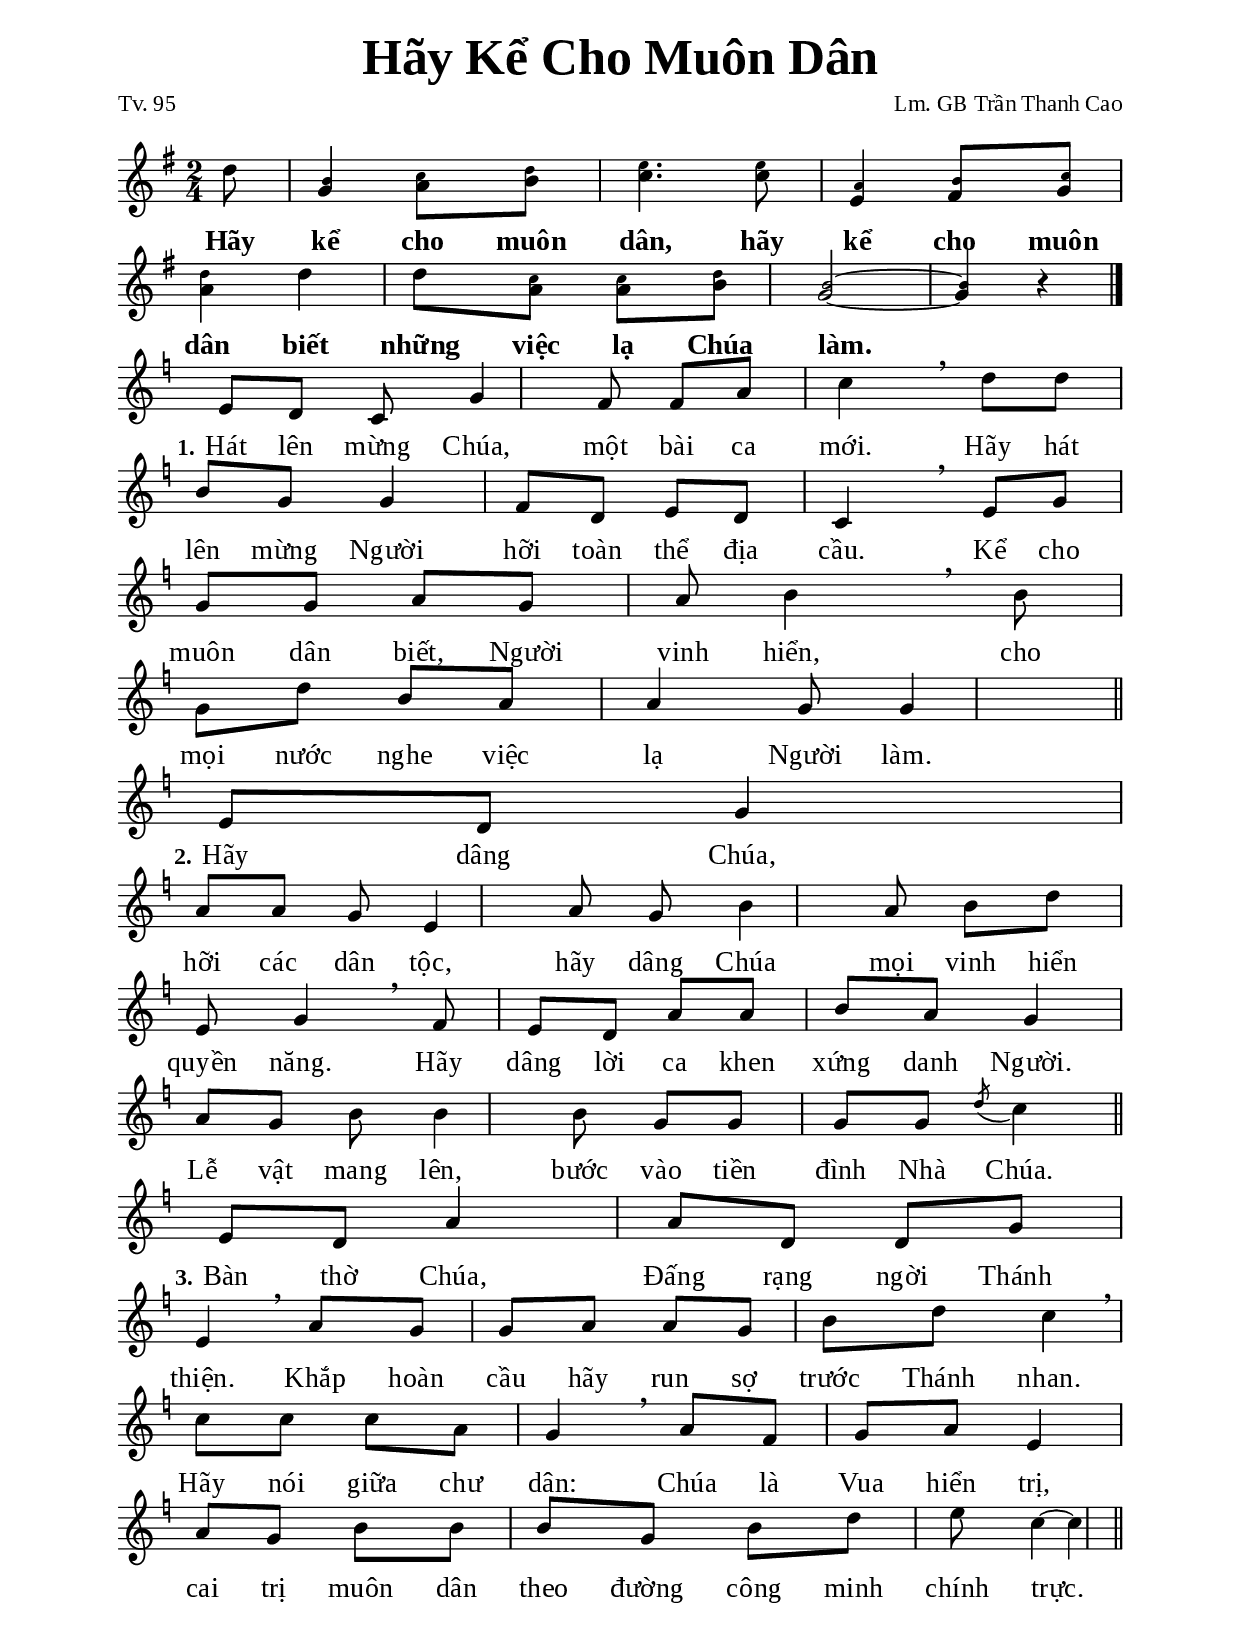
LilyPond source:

% Cài đặt chung
\version "2.22.1"
\include "english.ly"

\header {
  title = \markup { \fontsize #3 "Hãy Kể Cho Muôn Dân" }
  poet = "Tv. 95"
  composer = "Lm. GB Trần Thanh Cao"
  arranger = " "
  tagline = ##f
}

% Nhạc điệp khúc
nhacDiepKhucSop = \relative c'' {
  \partial 8 d8 |
  g,4 a8 b |
  c4. c8 |
  e,4 fs8 g |
  a4 d |
  d8 a a b |
  g2 ~ |
  g4 r \bar "|."
}

nhacDiepKhucBas = \relative c'' {
  \skip 8
  b4 c8 d |
  e4. e8 |
  a,4 b8 c |
  d4 d |
  d8 c c d |
  b2 ~ |
  b4 r
}

% Nhạc phiên khúc
nhacPhienKhucMot = \relative c' {
  e8 d c g'4 f8 f a c4 \breathe
  d8 d b g g4 f8 d e d c4 \breathe
  e8 g g g a g a b4 \breathe
  b8 g d' b a a4 g8 g4 \bar "||"
}

nhacPhienKhucHai = \relative c' {
  e8 d g4 a8 a g e4 a8 g b4 a8 b d e, g4 \breathe
  f8 e d a' a b a g4
  a8 g b b4 b8 g g g g \acciaccatura d' c4 \bar "||"
}

nhacPhienKhucBa = \relative c' {
  e8 d a'4 a8 d, d g e4 \breathe
  a8 g g a a g b d c4 \breathe
  c8 c c a g4 \breathe
  a8 f g a e4 a8 g b b b g b d e c4 ~ c \bar "||"
}

% Lời điệp khúc
loiDiepKhuc = \lyricmode {
  Hãy kể cho muôn dân,
  hãy kể cho muôn dân biết những việc lạ Chúa làm.
}

% Lời phiên khúc
loiPhienKhucMot = \lyricmode {
  \set stanza = #"1."
  Hát lên mừng Chúa, một bài ca mới.
  Hãy hát lên mừng Người hỡi toàn thể địa cầu.
  Kể cho muôn dân biết, Người vinh hiển,
  cho mọi nước nghe việc lạ Người làm.
}

loiPhienKhucHai = \lyricmode {
  \set stanza = #"2."
  Hãy dâng Chúa, hỡi các dân tộc,
  hãy dâng Chúa mọi vinh hiển quyền năng.
  Hãy dâng lời ca khen xứng danh Người.
  Lễ vật mang lên, bước vào tiền đình Nhà Chúa.
}

loiPhienKhucBa = \lyricmode {
  \set stanza = #"3."
  Bàn thờ Chúa, Đấng rạng ngời Thánh thiện.
  Khắp hoàn cầu hãy run sợ trước Thánh nhan.
  Hãy nói giữa chư dân:
  Chúa là Vua hiển trị,
  cai trị muôn dân theo đường công minh chính trực.
}


% Dàn trang
\paper {
  #(set-paper-size "a4")
  top-margin = 15\mm
  bottom-margin = 15\mm
  left-margin = 20\mm
  right-margin = 20\mm
  indent = #0
  #(define fonts
    (make-pango-font-tree
      "Liberation Serif"
      "Liberation Serif"
      "Liberation Serif"
      (/ 20 20)))
  page-count = #1
  system-system-spacing = #'((basic-distance . 11)
                             (minimum-distance . 11)
                             (padding . 1))
  score-system-spacing = #'((basic-distance . 11)
                             (minimum-distance . 11)
                             (padding . 1))
}

% Thiết lập tông và nhịp
TongNhip = { \key g \major \time 2/4 }

% Đổi kích thước nốt cho bè phụ
notBePhu =
#(define-music-function (font-size music) (number? ly:music?)
   (for-some-music
     (lambda (m)
       (if (music-is-of-type? m 'rhythmic-event)
           (begin
             (set! (ly:music-property m 'tweaks)
                   (cons `(font-size . ,font-size)
                         (ly:music-property m 'tweaks)))
             #t)
           #f))
     music)
   music)


\score {
  \new ChoirStaff <<
    \new Staff = diepKhuc \with {
        \consists "Merge_rests_engraver"
        %\magnifyStaff #(magstep +1)
        printPartCombineTexts = ##f
      }
      <<
      \new Voice \TongNhip \partCombine 
        \notBePhu -3 { \nhacDiepKhucBas }
        \nhacDiepKhucSop
      \new NullVoice = nhacThamChieu \nhacDiepKhucSop
      \new Lyrics \with {
          \override VerticalAxisGroup.
            nonstaff-relatedstaff-spacing.padding = #1
          \override VerticalAxisGroup.
            nonstaff-unrelatedstaff-spacing.padding = #1
        }
        \lyricsto nhacThamChieu \loiDiepKhuc
      >>
  >>
  \layout {
    \override Lyrics.LyricText.font-series = #'bold
    \override Lyrics.LyricText.font-size = #+2
    \override Lyrics.LyricSpace.minimum-distance = #5
    \override Score.BarNumber.break-visibility = ##(#f #f #f)
    \override Score.SpacingSpanner.uniform-stretching = ##t
  }
}

\score {
  \new ChoirStaff <<
    \new Staff = phienKhuc \with {
        %\magnifyStaff #(magstep +1)
      }
      <<
      \new Voice = beSop {
        \key c \major \time 2/4
        \set Staff.keyAlterations = #`(((1 . 3) . ,NATURAL))
        \nhacPhienKhucMot
      }
    >>
    \new Lyrics \with {
          \override VerticalAxisGroup.
            nonstaff-relatedstaff-spacing.padding = #1
          \override VerticalAxisGroup.
            nonstaff-unrelatedstaff-spacing.padding = #1
        }
        \lyricsto beSop \loiPhienKhucMot
  >>
  \layout {
    \override Staff.TimeSignature.transparent = ##t
    \override Lyrics.LyricText.font-size = #+2
    \override Lyrics.LyricSpace.minimum-distance = #3
    \override Score.BarNumber.break-visibility = ##(#f #f #f)
    \override Score.SpacingSpanner.uniform-stretching = ##t
    \set Score.barAlways = ##t
    \set Score.defaultBarType = ""
  } 
}

\score {
  \new ChoirStaff <<
    \new Staff = phienKhuc \with {
        %\magnifyStaff #(magstep +1)
      }
      <<
      \new Voice = beSop {
        \key c \major \time 2/4
        \set Staff.keyAlterations = #`(((1 . 3) . ,NATURAL))
        \nhacPhienKhucHai
      }
    >>
    \new Lyrics \with {
          \override VerticalAxisGroup.
            nonstaff-relatedstaff-spacing.padding = #1
          \override VerticalAxisGroup.
            nonstaff-unrelatedstaff-spacing.padding = #1
        }
        \lyricsto beSop \loiPhienKhucHai
  >>
  \layout {
    \override Staff.TimeSignature.transparent = ##t
    \override Lyrics.LyricText.font-size = #+2
    \override Lyrics.LyricSpace.minimum-distance = #3
    \override Score.BarNumber.break-visibility = ##(#f #f #f)
    \override Score.SpacingSpanner.uniform-stretching = ##t
    \set Score.barAlways = ##t
    \set Score.defaultBarType = ""
  } 
}

\score {
  \new ChoirStaff <<
    \new Staff = phienKhuc \with {
        %\magnifyStaff #(magstep +1)
      }
      <<
      \new Voice = beSop {
        \key c \major \time 2/4
        \set Staff.keyAlterations = #`(((1 . 3) . ,NATURAL))
        \nhacPhienKhucBa
      }
    >>
    \new Lyrics \with {
          \override VerticalAxisGroup.
            nonstaff-relatedstaff-spacing.padding = #1.5
          \override VerticalAxisGroup.
            nonstaff-unrelatedstaff-spacing.padding = #1
        }
        \lyricsto beSop \loiPhienKhucBa
  >>
  \layout {
    \override Staff.TimeSignature.transparent = ##t
    \override Lyrics.LyricText.font-size = #+2
    \override Lyrics.LyricSpace.minimum-distance = #4
    \override Score.BarNumber.break-visibility = ##(#f #f #f)
    \override Score.SpacingSpanner.uniform-stretching = ##t
    \set Score.barAlways = ##t
    \set Score.defaultBarType = ""
  } 
}

